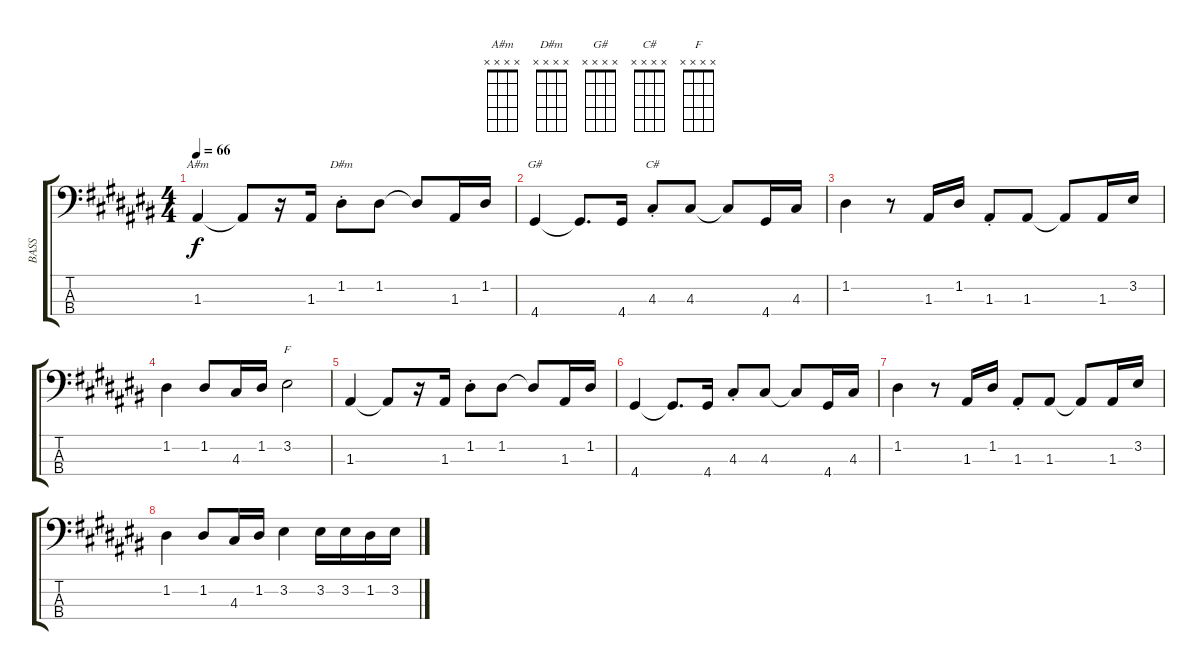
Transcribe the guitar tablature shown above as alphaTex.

\track ("BASS" "BASS") {instrument electricbassfinger}
\staff {score tabs}
\tuning (G2 D2 A1 E1) {hide}
\chord ("A#m" x x x x)
\chord ("D#m" x x x x)
\chord ("G#" x x x x)
\chord ("C#" x x x x)
\chord ("F" x x x x)
\ts (4 4)
\tempo 66
\clef f4
\ks c#
1.3.4{ch "A#m" dy f} 1.3{t}.8 r.16 1.3.16 1.2{st}.8{ch "D#m"} 1.2.8 1.2{t}.8 1.3.16 1.2.16 |
4.4.4{ch "G#"} 4.4{t}.8{d} 4.4.16 4.3{st}.8{ch "C#"} 4.3.8 4.3{t}.8 4.4.16 4.3.16 |
1.2.4 r.8 1.3.16 1.2.16 1.3{st}.8 1.3.8 1.3{t}.8 1.3.16 3.2.16 |
1.2.4 1.2.8 4.3.16 1.2.16 3.2.2{ch "F"} |
1.3.4 1.3{t}.8 r.16 1.3.16 1.2{st}.8 1.2.8 1.2{t}.8 1.3.16 1.2.16 |
4.4.4 4.4{t}.8{d} 4.4.16 4.3{st}.8 4.3.8 4.3{t}.8 4.4.16 4.3.16 |
1.2.4 r.8 1.3.16 1.2.16 1.3{st}.8 1.3.8 1.3{t}.8 1.3.16 3.2.16 |
1.2.4 1.2.8 4.3.16 1.2.16 3.2.4 3.2.16 3.2.16 1.2.16 3.2.16
